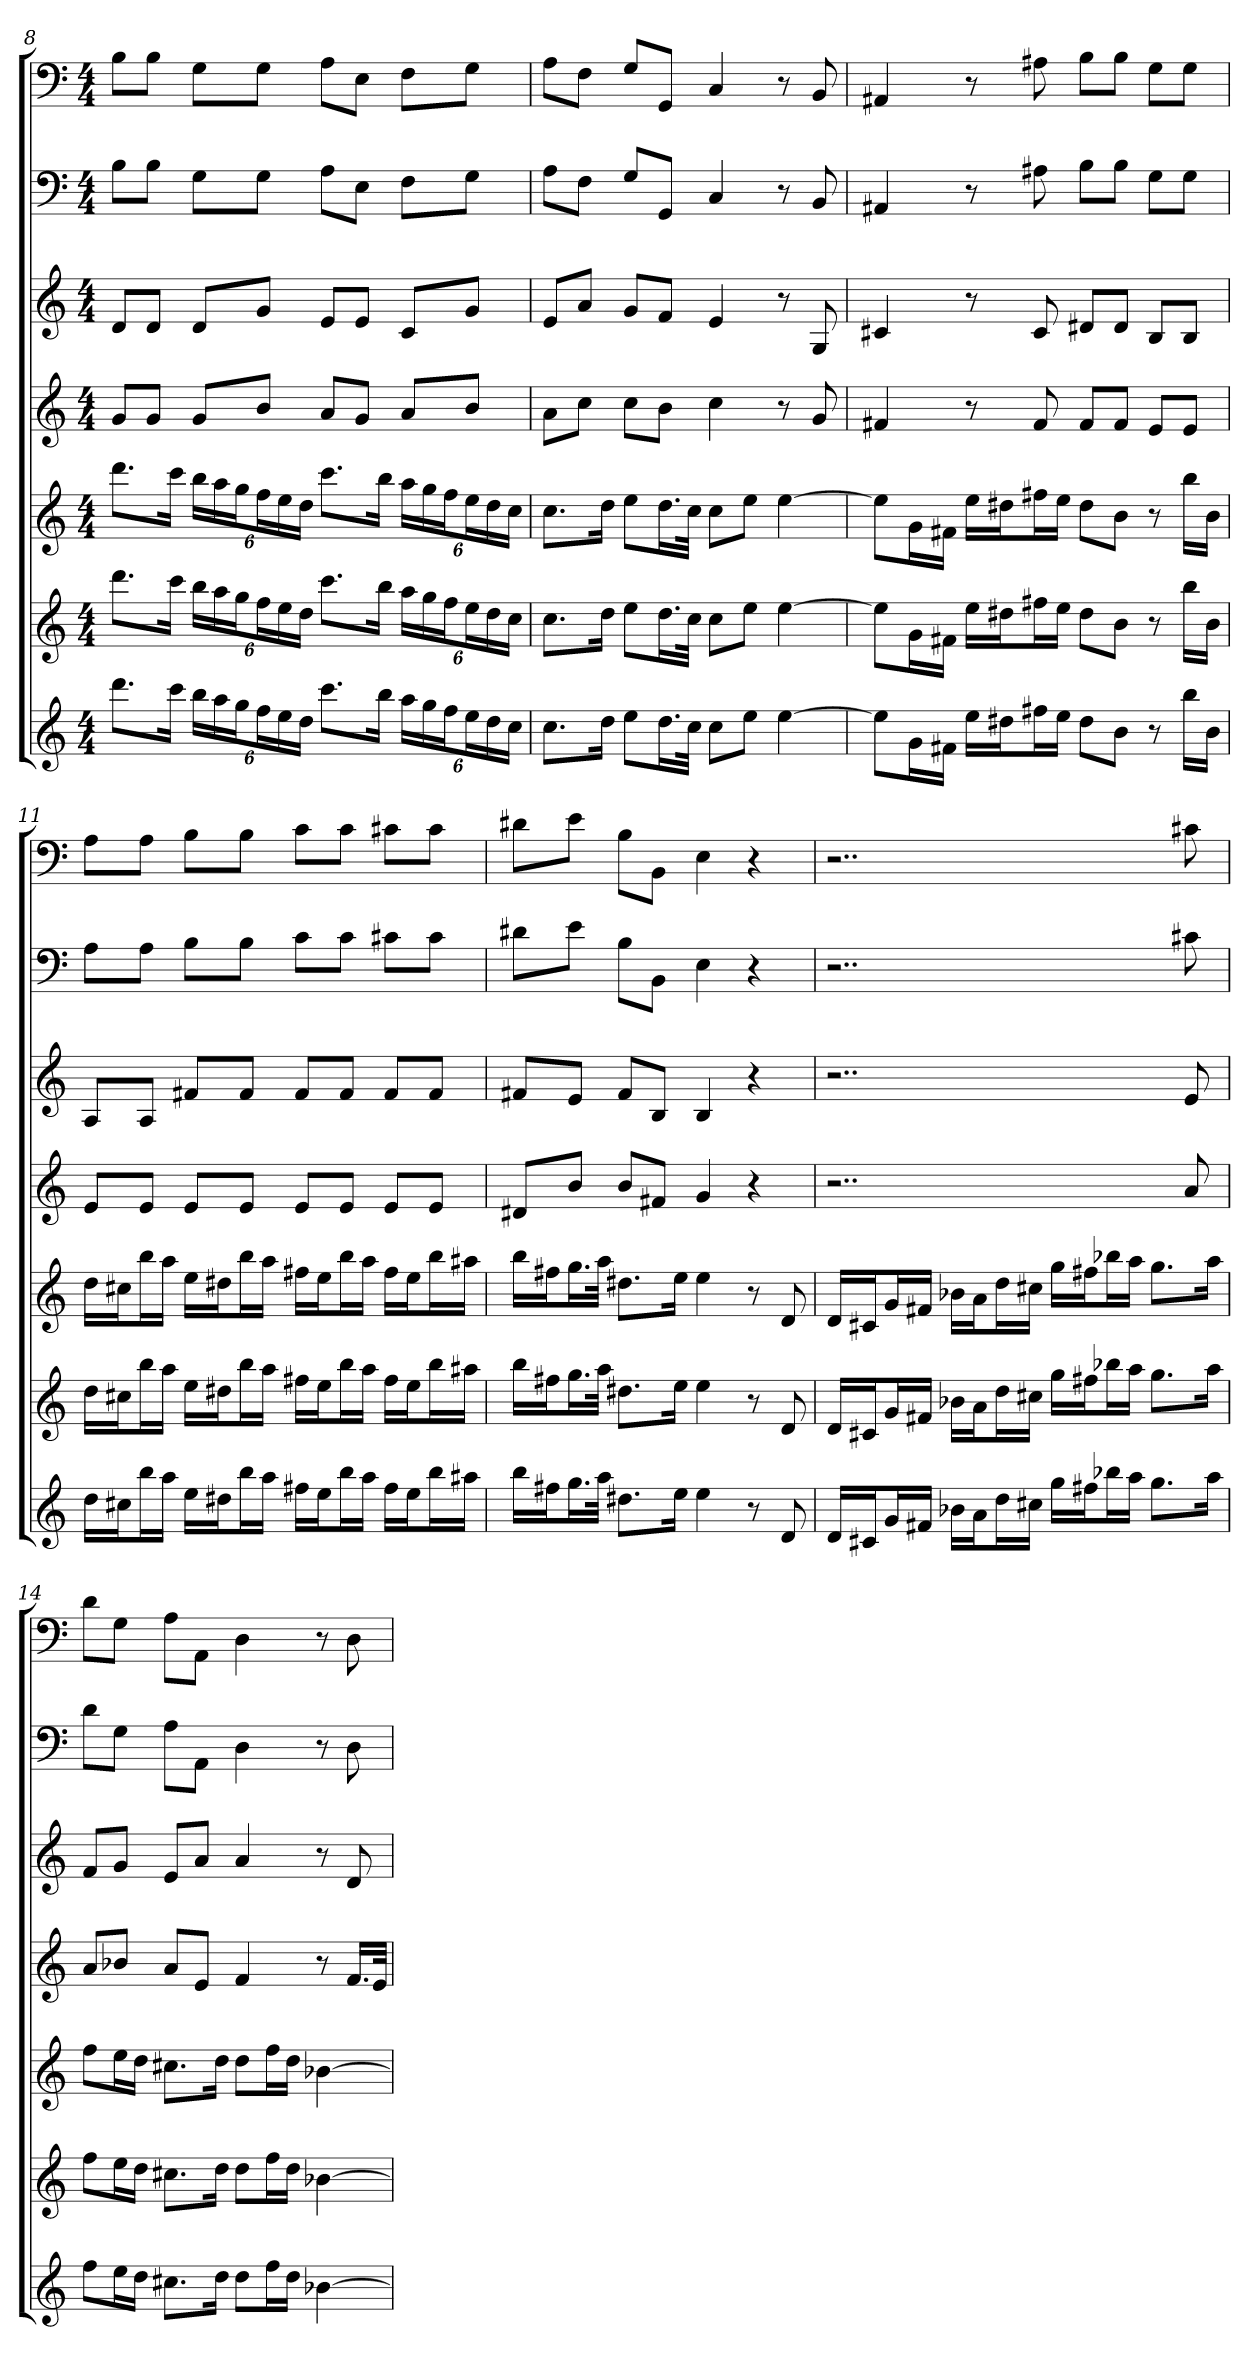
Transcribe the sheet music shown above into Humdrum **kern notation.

**kern	**kern	**kern	**kern	**kern	**kern	**kern
*part7	*part6	*part5	*part4	*part3	*part2	*part1
*staff7	*staff6	*staff5	*staff4	*staff3	*staff2	*staff1
*k[]	*k[]	*k[]	*k[]	*k[]	*k[]	*k[]
*a:	*a:	*a:	*a:	*a:	*a:	*a:
*M4/4	*M4/4	*M4/4	*M4/4	*M4/4	*M4/4	*M4/4
=8	=8	=8	=8	=8	=8	=8
8.dddL	8.dddL	8.dddL	8gL	8dL	8BL	8BL
.	.	.	8gJ	8dJ	8BJ	8BJ
16cccJk	16cccJk	16cccJk	.	.	.	.
24bbLL	24bbLL	24bbLL	8gL	8dL	8GL	8GL
24aa	24aa	24aa	.	.	.	.
24ggJ	24ggJ	24ggJ	.	.	.	.
24ffL	24ffL	24ffL	8bJ	8gJ	8GJ	8GJ
24ee	24ee	24ee	.	.	.	.
24ddJJ	24ddJJ	24ddJJ	.	.	.	.
8.cccL	8.cccL	8.cccL	8aL	8eL	8AL	8AL
.	.	.	8gJ	8eJ	8EJ	8EJ
16bbJk	16bbJk	16bbJk	.	.	.	.
24aaLL	24aaLL	24aaLL	8aL	8cL	8FL	8FL
24gg	24gg	24gg	.	.	.	.
24ffJ	24ffJ	24ffJ	.	.	.	.
24eeL	24eeL	24eeL	8bJ	8gJ	8GJ	8GJ
24dd	24dd	24dd	.	.	.	.
24ccJJ	24ccJJ	24ccJJ	.	.	.	.
=9	=9	=9	=9	=9	=9	=9
8.ccL	8.ccL	8.ccL	8aL	8eL	8AL	8AL
.	.	.	8ccJ	8aJ	8FJ	8FJ
16ddJk	16ddJk	16ddJk	.	.	.	.
8eeL	8eeL	8eeL	8ccL	8gL	8GL	8GL
16.ddL	16.ddL	16.ddL	8bJ	8fJ	8GGJ	8GGJ
32ccJJk	32ccJJk	32ccJJk	.	.	.	.
8ccL	8ccL	8ccL	4cc	4e	4C	4C
8eeJ	8eeJ	8eeJ	.	.	.	.
[4ee	[4ee	[4ee	8r	8r	8r	8r
.	.	.	8g	8G	8BB	8BB
=10	=10	=10	=10	=10	=10	=10
8eeL]	8eeL]	8eeL]	4f#X	4c#X	4AA#X	4AA#X
16gL	16gL	16gL	.	.	.	.
16f#XJJ	16f#XJJ	16f#XJJ	.	.	.	.
16eeLL	16eeLL	16eeLL	8r	8r	8r	8r
16dd#XJ	16dd#XJ	16dd#XJ	.	.	.	.
16ff#XL	16ff#XL	16ff#XL	8f#	8c#	8A#X	8A#X
16eeJJ	16eeJJ	16eeJJ	.	.	.	.
8dd#L	8dd#L	8dd#L	8f#L	8d#XL	8BL	8BL
8bJ	8bJ	8bJ	8f#J	8d#J	8BJ	8BJ
8r	8r	8r	8eL	8BL	8GL	8GL
16bbLL	16bbLL	16bbLL	8eJ	8BJ	8GJ	8GJ
16bJJ	16bJJ	16bJJ	.	.	.	.
=11	=11	=11	=11	=11	=11	=11
16ddLL	16ddLL	16ddLL	8eL	8AL	8AL	8AL
16cc#XJ	16cc#XJ	16cc#XJ	.	.	.	.
16bbL	16bbL	16bbL	8eJ	8AJ	8AJ	8AJ
16aaJJ	16aaJJ	16aaJJ	.	.	.	.
16eeLL	16eeLL	16eeLL	8eL	8f#XL	8BL	8BL
16dd#XJ	16dd#XJ	16dd#XJ	.	.	.	.
16bbL	16bbL	16bbL	8eJ	8f#J	8BJ	8BJ
16aaJJ	16aaJJ	16aaJJ	.	.	.	.
16ff#XLL	16ff#XLL	16ff#XLL	8eL	8f#L	8cL	8cL
16eeJ	16eeJ	16eeJ	.	.	.	.
16bbL	16bbL	16bbL	8eJ	8f#J	8cJ	8cJ
16aaJJ	16aaJJ	16aaJJ	.	.	.	.
16ff#LL	16ff#LL	16ff#LL	8eL	8f#L	8c#XL	8c#XL
16eeJ	16eeJ	16eeJ	.	.	.	.
16bbL	16bbL	16bbL	8eJ	8f#J	8c#J	8c#J
16aa#XJJ	16aa#XJJ	16aa#XJJ	.	.	.	.
=12	=12	=12	=12	=12	=12	=12
16bbLL	16bbLL	16bbLL	8d#XL	8f#XL	8d#XL	8d#XL
16ff#XJ	16ff#XJ	16ff#XJ	.	.	.	.
16.ggL	16.ggL	16.ggL	8bJ	8eJ	8eJ	8eJ
32aaJJk	32aaJJk	32aaJJk	.	.	.	.
8.dd#XL	8.dd#XL	8.dd#XL	8bL	8f#L	8BL	8BL
.	.	.	8f#XJ	8BJ	8BBJ	8BBJ
16eeJk	16eeJk	16eeJk	.	.	.	.
4ee	4ee	4ee	4g	4B	4E	4E
8r	8r	8r	4r	4r	4r	4r
8d	8d	8d	.	.	.	.
=13	=13	=13	=13	=13	=13	=13
16dLL	16dLL	16dLL	2..r	2..r	2..r	2..r
16c#XJ	16c#XJ	16c#XJ	.	.	.	.
16gL	16gL	16gL	.	.	.	.
16f#XJJ	16f#XJJ	16f#XJJ	.	.	.	.
16b-XLL	16b-XLL	16b-XLL	.	.	.	.
16aJ	16aJ	16aJ	.	.	.	.
16ddL	16ddL	16ddL	.	.	.	.
16cc#XJJ	16cc#XJJ	16cc#XJJ	.	.	.	.
16ggLL	16ggLL	16ggLL	.	.	.	.
16ff#XJ	16ff#XJ	16ff#XJ	.	.	.	.
16bb-XL	16bb-XL	16bb-XL	.	.	.	.
16aaJJ	16aaJJ	16aaJJ	.	.	.	.
8.ggL	8.ggL	8.ggL	.	.	.	.
.	.	.	8a	8e	8c#X	8c#X
16aaJk	16aaJk	16aaJk	.	.	.	.
=14	=14	=14	=14	=14	=14	=14
8ffL	8ffL	8ffL	8aL	8fL	8dL	8dL
16eeL	16eeL	16eeL	8b-XJ	8gJ	8GJ	8GJ
16ddJJ	16ddJJ	16ddJJ	.	.	.	.
8.cc#XL	8.cc#XL	8.cc#XL	8aL	8eL	8AL	8AL
.	.	.	8eJ	8aJ	8AAJ	8AAJ
16ddJk	16ddJk	16ddJk	.	.	.	.
8ddL	8ddL	8ddL	4f	4a	4D	4D
16ffL	16ffL	16ffL	.	.	.	.
16ddJJ	16ddJJ	16ddJJ	.	.	.	.
[4b-X	[4b-X	[4b-X	8r	8r	8r	8r
.	.	.	16.fLL	8d	8D	8D
.	.	.	32eJJk	.	.	.
=	=	=	=	=	=	=
*-	*-	*-	*-	*-	*-	*-
